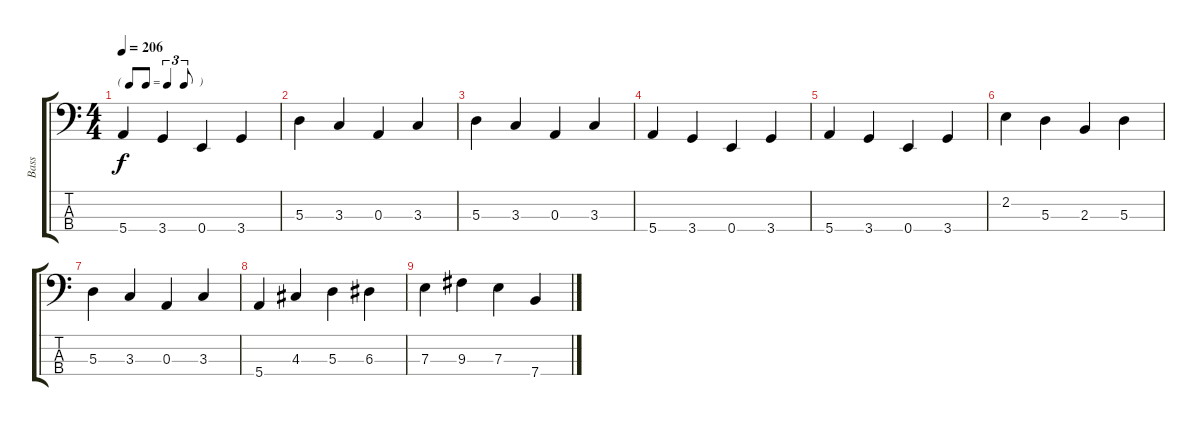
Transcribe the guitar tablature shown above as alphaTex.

\track ("Bass" "Bass") {instrument electricbassfinger}
\staff {score tabs}
\tuning (G2 D2 A1 E1) {hide}
\ts (4 4)
\tf triplet8th
\tempo 206
\clef f4
\ks c
5.4.4{dy f} 3.4.4 0.4.4 3.4.4 |
5.3.4 3.3.4 0.3.4 3.3.4 |
5.3.4 3.3.4 0.3.4 3.3.4 |
5.4.4 3.4.4 0.4.4 3.4.4 |
5.4.4 3.4.4 0.4.4 3.4.4 |
2.2.4 5.3.4 2.3.4 5.3.4 |
5.3.4 3.3.4 0.3.4 3.3.4 |
5.4.4 4.3.4 5.3.4 6.3.4 |
7.3.4 9.3.4 7.3.4 7.4.4
